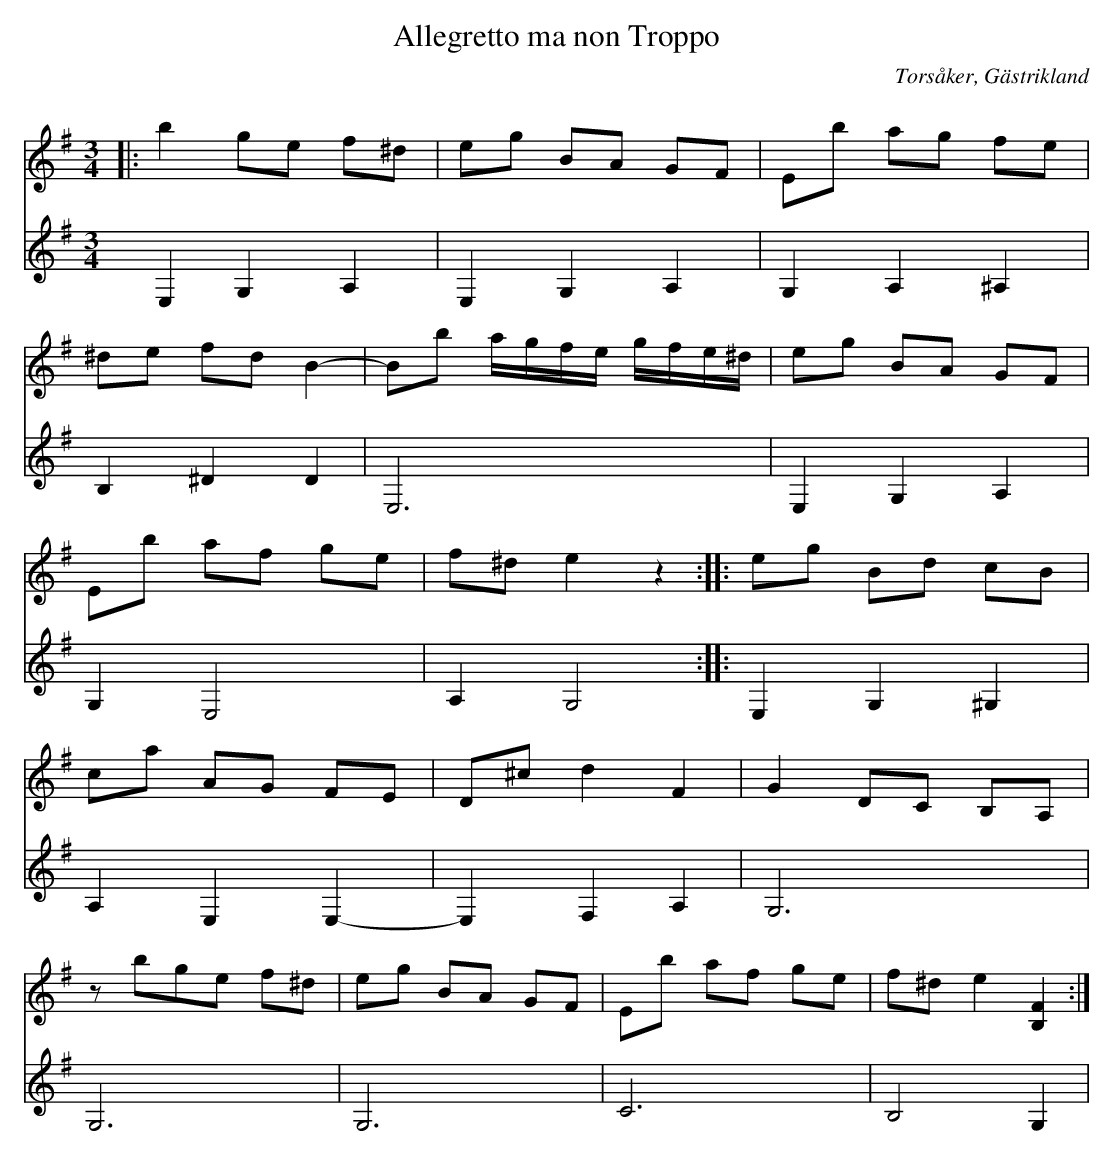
X:1
T:Allegretto ma non Troppo
O:Torsåker, Gästrikland
Q: 112
M:3/4
L:1/16
%%score (T1 T2) (B1 B2)
V:T1           clef=treble
V:T2           clef=treble
K:G
|:[V:T1]  b4 g2e2 f2^d2  | e2g2 B2A2 G2F2 | E2b2 a2g2 f2e2 |
  [V:T2]  E,4 G,4 A,4    | E,4  G,4  A,4  | G,4  A,4  ^A,4 |
  [V:T1]  ^d2e2 f2d2 B4- | B2b2 agfe gfe^d| e2g2 B2A2 G2F2 |
  [V:T2]  B,4   ^D4  D4  | E,12           | E,4  G,4  A,4  |
  [V:T1]  E2b2 a2f2 g2e2 | f2^d2 e4 z4    ::e2g2 B2d2 c2B2 |
  [V:T2]  G,4  E,8       | A,4  G,8       ::E,4  G,4  ^G,4 |
  [V:T1]  c2a2 A2G2 F2E2 | D2^c2 d4  F4   | G4 D2C2 B,2A,2 |
  [V:T2]  A,4  E,4  E,4- | E,4   F,4 A,4  | G,12           |
  [V:T1]  z2 b2g2e2 f2^d2| e2g2 B2A2 G2F2 | E2b2 a2f2 g2e2 | f2^d2 e4 [FB,]4 :|
  [V:T2]  G,12           | G,12           | C12            | B,8      G,4     |
